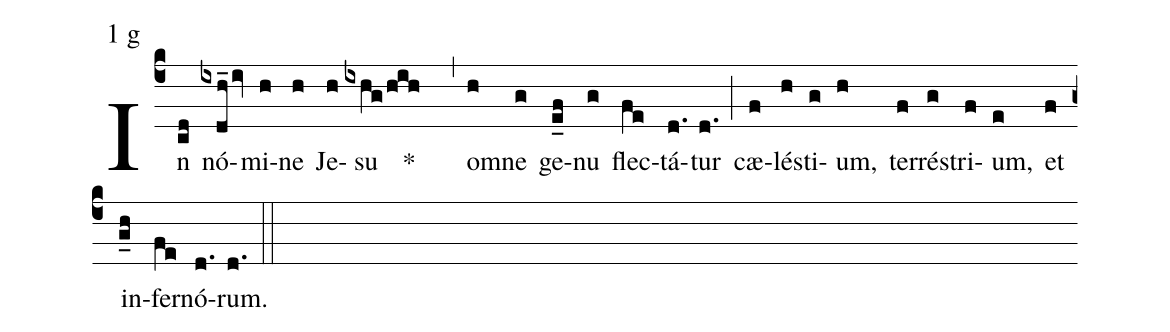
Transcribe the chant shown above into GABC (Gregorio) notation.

mode:1 g;
%%
(c4) In(cd) nó(ixdh_/iv)mi(h)ne(h) Je(h)su(ixhg/hih) *()(,) om(h)ne(g) ge(e_f)nu(g) flec(fe)tá(d.)tur(d.) (;) cæ(f)lés(h)ti(g)um,(h) ter(f)rés(g)tri(f)um,(e) et(f) in(g_h)fer(fe)nó(d.)rum.(d.) (::)
